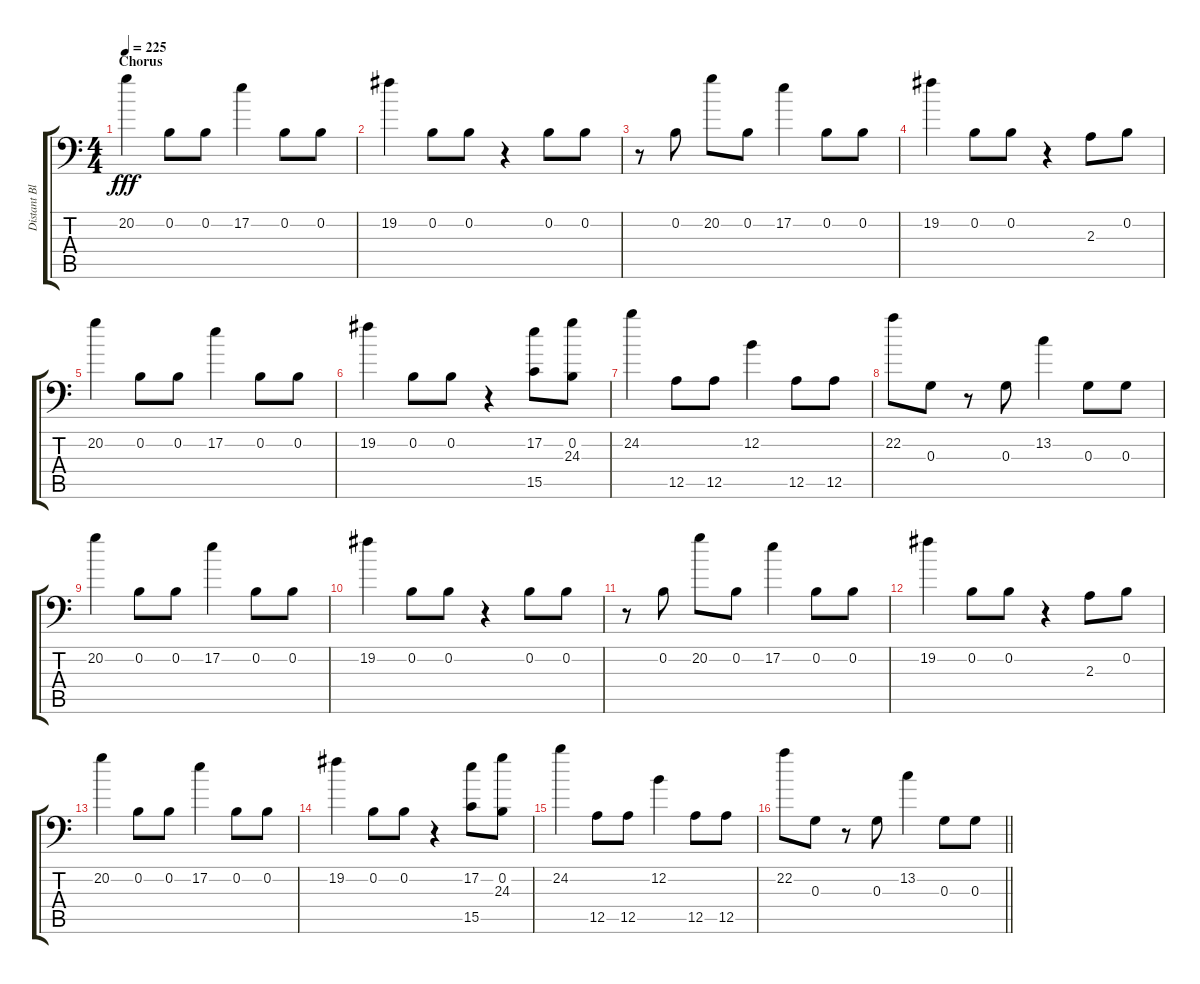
\track ("Distant Blip" "Distant Bl") {instrument lead8bassandlead}
\staff {score tabs}
\tuning (B8 B3 G3 D3 A2 C-1) {hide}
\ts (4 4)
\section ("" "Chorus")
\tempo 225
\clef f4
\ks c
20.2.4{dy fff} 0.2.8 0.2.8 17.2.4 0.2.8 0.2.8 |
19.2.4 0.2.8 0.2.8 r.4 0.2.8 0.2.8 |
r.8 0.2.8 20.2.8 0.2.8 17.2.4 0.2.8 0.2.8 |
19.2.4 0.2.8 0.2.8 r.4 2.3.8 0.2.8 |
20.2.4 0.2.8 0.2.8 17.2.4 0.2.8 0.2.8 |
19.2.4 0.2.8 0.2.8 r.4 (17.2 15.5).8 (0.2 24.3).8 |
24.2.4 12.5.8 12.5.8 12.2.4 12.5.8 12.5.8 |
22.2.8 0.3.8 r.8 0.3.8 13.2.4 0.3.8 0.3.8 |
20.2.4 0.2.8 0.2.8 17.2.4 0.2.8 0.2.8 |
19.2.4 0.2.8 0.2.8 r.4 0.2.8 0.2.8 |
r.8 0.2.8 20.2.8 0.2.8 17.2.4 0.2.8 0.2.8 |
19.2.4 0.2.8 0.2.8 r.4 2.3.8 0.2.8 |
20.2.4 0.2.8 0.2.8 17.2.4 0.2.8 0.2.8 |
19.2.4 0.2.8 0.2.8 r.4 (17.2 15.5).8 (0.2 24.3).8 |
24.2.4 12.5.8 12.5.8 12.2.4 12.5.8 12.5.8 |
\barLineRight lightlight
22.2.8 0.3.8 r.8 0.3.8 13.2.4 0.3.8 0.3.8
